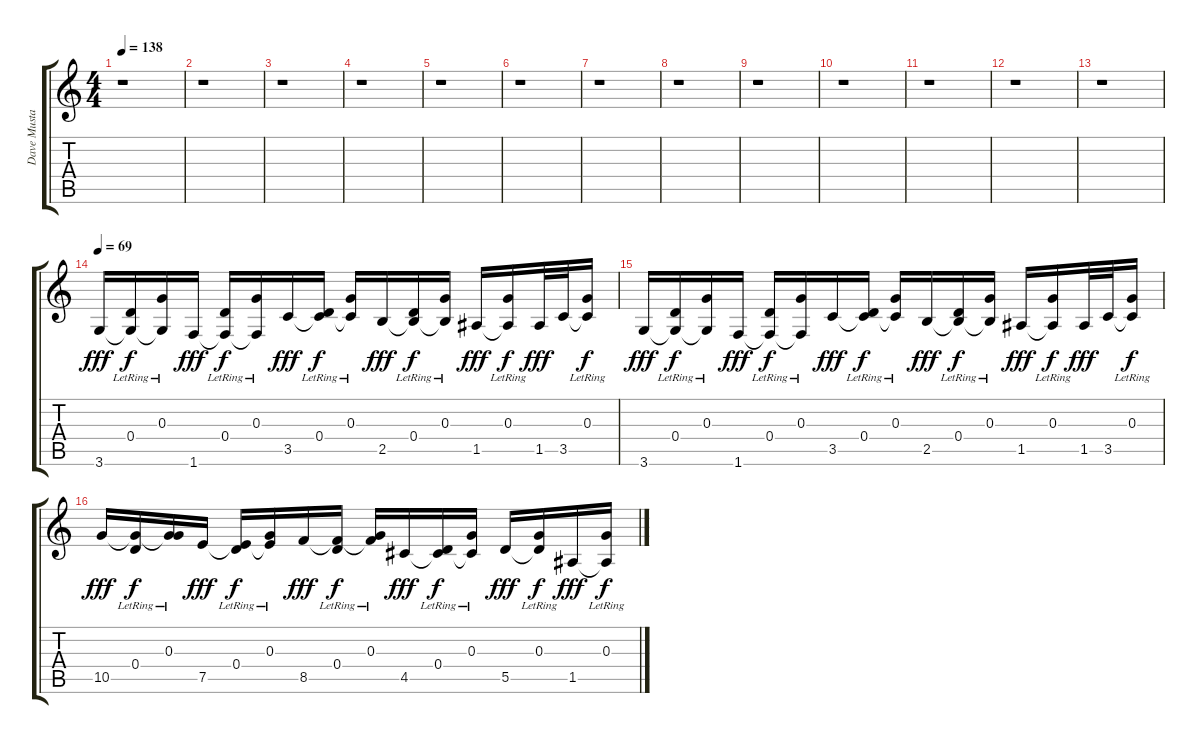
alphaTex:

\track ("Dave Mustaine Acoustic" "Dave Musta") {instrument acousticguitarsteel}
\staff {score tabs}
\tuning (E4 B3 G3 D3 A2 E2) {hide}
\ts (4 4)
\tempo 138
\clef g2
\ks c
r.1{dy f} |
r.1 |
r.1 |
r.1 |
r.1 |
r.1 |
r.1 |
r.1 |
r.1 |
r.1 |
r.1 |
r.1 |
r.1 |
\tempo 69
3.6.16{dy fff} (0.4{lr} 3.6{t}).16{dy f} (0.3{lr} 3.6{t}).16 1.6.16{dy fff} (0.4{lr} 1.6{t}).16{dy f} (0.3{lr} 1.6{t}).16 3.5.16{dy fff} (0.4{lr} 3.5{t}).16{dy f} (0.3{lr} 3.5{t}).16 2.5.16{dy fff} (0.4{lr} 2.5{t}).16{dy f} (0.3{lr} 2.5{t}).16 1.5.16{dy fff} (0.3{lr} 1.5{t}).16{dy f} 1.5.32{dy fff} 3.5.32 (0.3{lr} 3.5{t}).16{dy f} |
3.6.16{dy fff} (0.4{lr} 3.6{t}).16{dy f} (0.3{lr} 3.6{t}).16 1.6.16{dy fff} (0.4{lr} 1.6{t}).16{dy f} (0.3{lr} 1.6{t}).16 3.5.16{dy fff} (0.4{lr} 3.5{t}).16{dy f} (0.3{lr} 3.5{t}).16 2.5.16{dy fff} (0.4{lr} 2.5{t}).16{dy f} (0.3{lr} 2.5{t}).16 1.5.16{dy fff} (0.3{lr} 1.5{t}).16{dy f} 1.5.32{dy fff} 3.5.32 (0.3{lr} 3.5{t}).16{dy f} |
10.5.16{dy fff} (0.4{lr} 10.5{t}).16{dy f} (0.3{lr} 10.5{t}).16 7.5.16{dy fff} (0.4{lr} 7.5{t}).16{dy f} (0.3{lr} 7.5{t}).16 8.5.16{dy fff} (0.4{lr} 8.5{t}).16{dy f} (0.3{lr} 8.5{t}).16 4.5.16{dy fff} (0.4{lr} 4.5{t}).16{dy f} (0.3{lr} 4.5{t}).16 5.5.16{dy fff} (0.3{lr} 5.5{t}).16{dy f} 1.5.16{dy fff} (0.3{lr} 1.5{t}).16{dy f}
